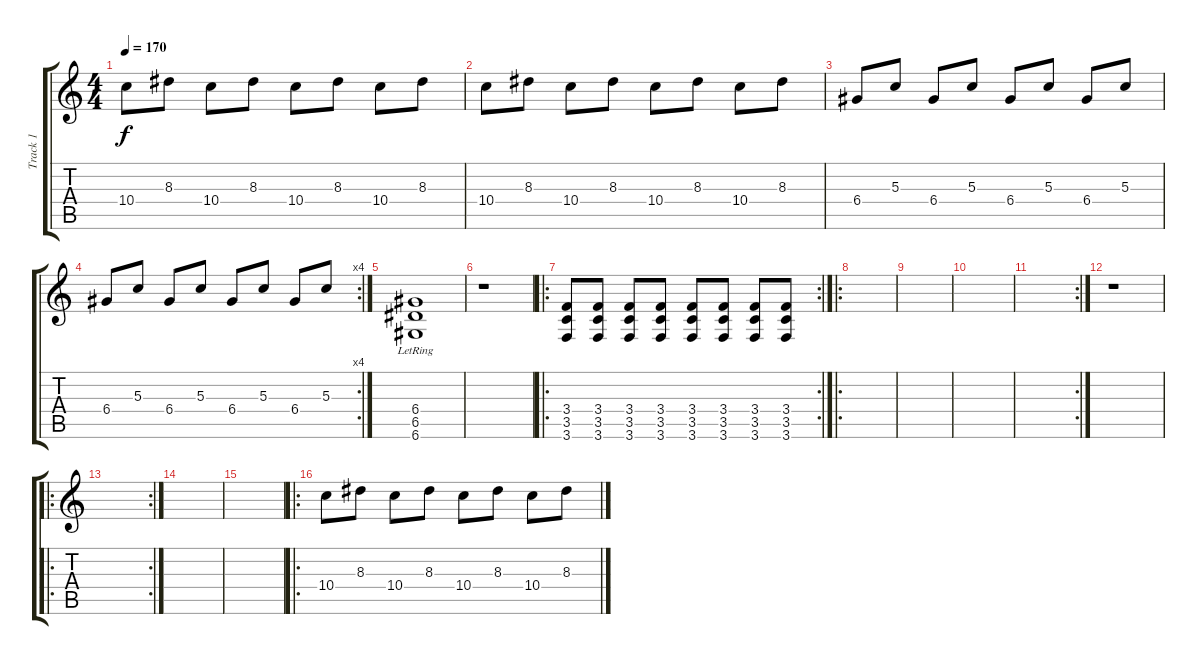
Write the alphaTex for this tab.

\track ("Track 1" "Track 1") {instrument electricguitarmuted}
\staff {score tabs}
\tuning (E4 B3 G3 D3 A2 D2) {hide}
\ts (4 4)
\tempo 170
\clef g2
\ks c
10.4.8{dy f instrument electricguitarmuted} 8.3.8 10.4.8 8.3.8 10.4.8 8.3.8 10.4.8 8.3.8 |
10.4.8 8.3.8 10.4.8 8.3.8 10.4.8 8.3.8 10.4.8 8.3.8 |
6.4.8 5.3.8 6.4.8 5.3.8 6.4.8 5.3.8 6.4.8 5.3.8 |
\rc 4
6.4.8 5.3.8 6.4.8 5.3.8 6.4.8 5.3.8 6.4.8 5.3.8 |
(6.4{lr} 6.5 6.6).1 |
r.1 |
\ro
\rc 2
(3.4 3.5 3.6).8 (3.4 3.5 3.6).8 (3.4 3.5 3.6).8 (3.4 3.5 3.6).8 (3.4 3.5 3.6).8 (3.4 3.5 3.6).8 (3.4 3.5 3.6).8 (3.4 3.5 3.6).8 |
\ro
|
|
|
\rc 2
|
r.1 |
\ro
\rc 2
|
|
|
\ro
10.4.8 8.3.8 10.4.8 8.3.8 10.4.8 8.3.8 10.4.8 8.3.8
